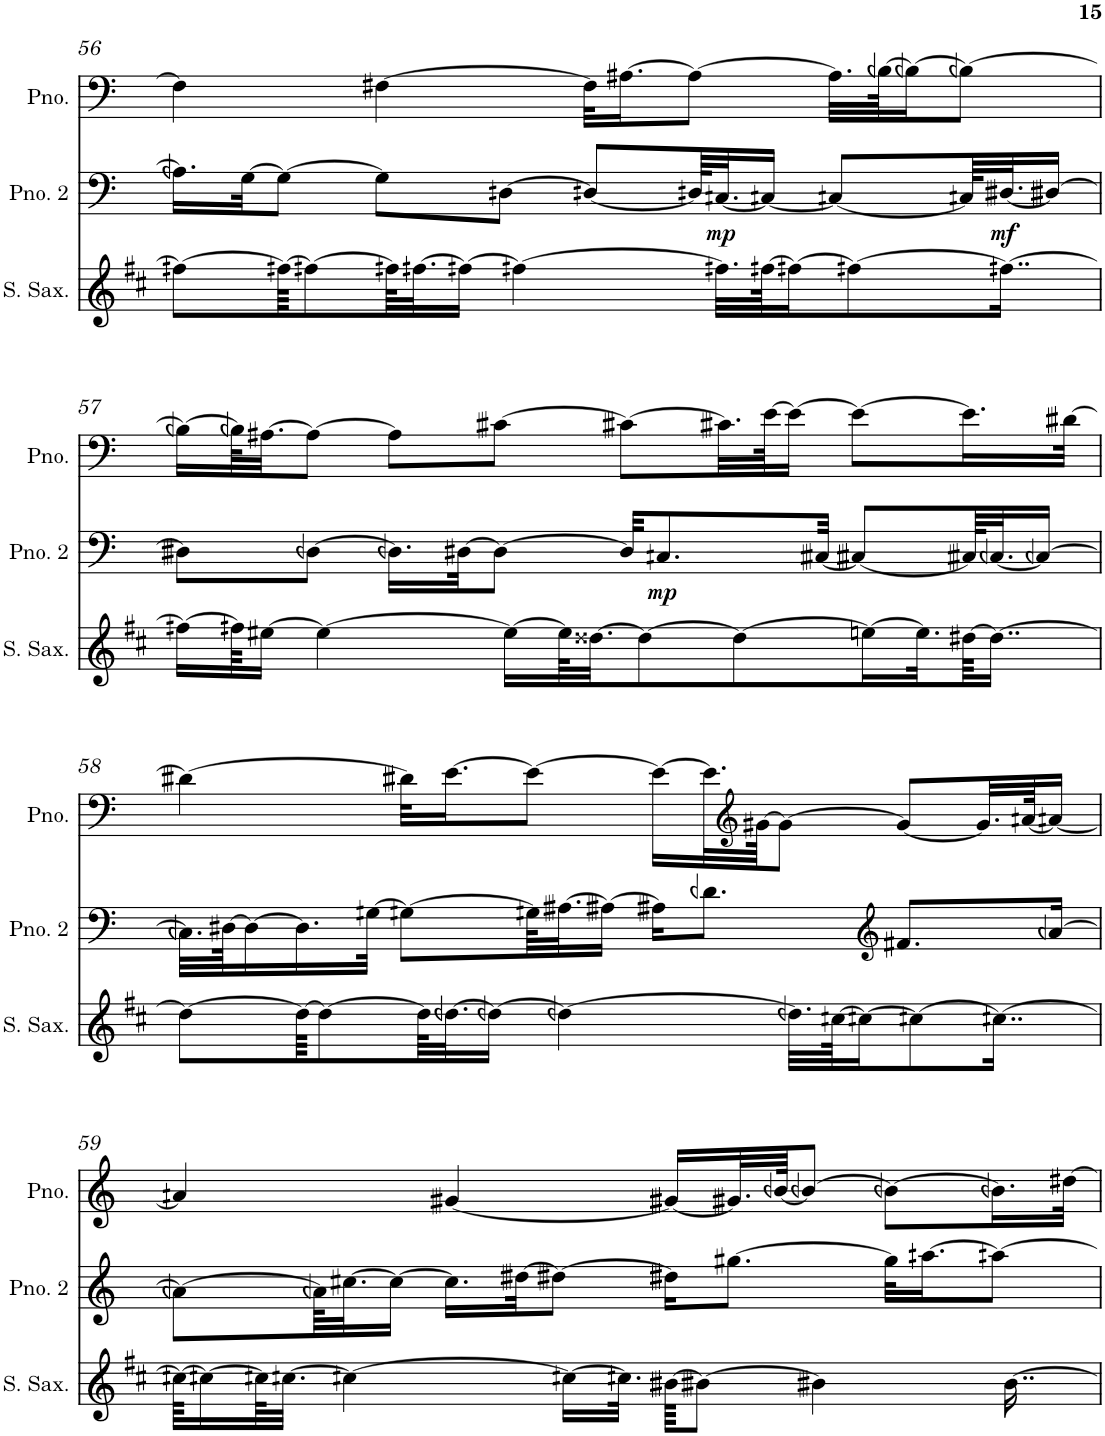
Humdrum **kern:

**kern	**kern	**dynam	**kern
*part3	*part2	*part2	*part1
*staff3	*staff2	*staff2	*staff1
*I"Soprano Saxophone	*I"Piano 2	*	*I"Piano
*I'S. Sax.	*I'Pno. 2	*	*I'Pno.
!!LO:PB:g=z
*clefG2	*clefF4	*	*clefF4
*Trd1c2	*	*	*
*k[f#c#]	*k[]	*	*k[]
*M4/4	*M4/4	*	*M4/4
=56	=56	=56	=56
8ffn\L_	16.An\LL]	.	4F\]
.	[32G\JK	.	.
64ffn\KKK_	8G\J_	.	.
8ffn\_	.	.	.
.	8G\L]	.	[4F#X\
64ffn\KLL]	.	.	.
[32.ffn\J	.	.	.
16ffn\JJ_	.	.	.
.	[8Dn\J	.	.
4ffn\_	.	.	.
.	8Dn/L_	.	32F#\KLL]
.	.	.	[16.A#X\J
.	64Dn/KLL]	.	8A#\J_
!	!	!LO:DY:b	!
32.ffn\LLL]	[32.Cn/J	mp	.
[64ffn\JK	16Cn/JJ_	.	.
16ffn\J_	.	.	.
.	8Cn/L_	.	32.A#\LLL]
8ffn\_	.	.	.
.	.	.	[64Bn\JK
.	.	.	16Bn\J_
.	64Cn/KLL]	.	8Bn\J_
!	!	!LO:DY:b	!
16..ffn\Jk_	[32.Dn/J	mf	.
.	16Dn/JJ_	.	.
!!LO:LB:g=z
=57	=57	=57	=57
16ffn\LL_	8Dn\L]	.	16Bn\LL_
64ffn\KK]	.	.	64Bn\KL]
[16ee#X\JJ	.	.	[32.A#X\JJ
.	[8Dn\J	.	8A#\J_
4ee#\_	.	.	.
.	16.Dn\LL]	.	8A#\L]
.	[32D#X\JK	.	.
.	8D#\J_	.	[8cn\J
16ee#\LL_	.	.	.
64ee#\KL]	.	.	.
[32.dd##X\JJ	.	.	.
.	32D#/KKL]	.	8cn\L_
8dd##\_	.	.	.
!	!	!LO:DY:b	!
.	8.Cn/	mp	.
.	.	.	32.cn\LL]
8dd##\_	.	.	.
.	.	.	[64e\JK
.	.	.	16e\JJ_
.	[32Cn/Jkk	.	.
.	8Cn/L_	.	8e\L_
16een\L_	.	.	.
32.ee\L]	.	.	.
[64dd#X\JK	64Cn/KLL]	.	16.e\L]
16..dd#\JJ_	[32.Cn/J	.	.
.	16Cn/JJ_	.	.
.	.	.	[32dn\JJk
!!LO:LB:g=z
=58	=58	=58	=58
8dd#\L_	32.Cn\LLL]	.	4dn\_
.	[64D#X\JK	.	.
.	16D#\_	.	.
64dd#\KKK_	16.D#\]	.	.
8dd#\_	.	.	.
.	[32Gn\JJk	.	.
.	8Gn\L_	.	32dn\KLL]
64dd#\KLL]	.	.	.
[32.ddn\J	.	.	[16.e\J
16ddn\JJ_	.	.	.
.	64Gn\KLL]	.	8e\J_
4ddn\_	[32.An\J	.	.
.	16An\JJ_	.	.
.	16An\KL]	.	16e\LL_
.	8.dn\J	.	32.e\L]
*	*	*	*clefG2
.	.	.	[64g#X\JJK
.	.	.	8g#\J_
32.ddn\LLL]	.	.	.
[64ccn\JK	.	.	.
16ccn\J_	.	.	.
*	*clefG2	*	*
.	8.f#X/L	.	8g#/L_
8ccn\_	.	.	.
.	.	.	32.g#/LL]
16..ccn\Jk_	.	.	.
.	.	.	[64an/JK
.	[16an/Jk	.	16an/JJ_
!!LO:LB:g=z
=59	=59	=59	=59
64ccn\KKLL_	8an\L_	.	4an/]
16ccn\_	.	.	.
64ccn\KL]	.	.	.
[32.ccn\JJJ	.	.	.
.	64an\KLL]	.	.
4ccn\_	[32.cc#X\J	.	.
.	16cc#\JJ_	.	.
.	16.cc#\LL]	.	[4gn/
.	[32ddn\JK	.	.
.	8ddn\J_	.	.
16ccn\LL_	.	.	.
32.ccn\JJk]	.	.	.
[64bn\KKKL	16ddn\KL]	.	16gn/LL_
8bn\J_	.	.	.
.	[8.gg#X\J	.	32.gn/L]
.	.	.	[64bn/JJK
.	.	.	8bn/J_
4bn\]	.	.	.
.	32gg#\KLL]	.	8bn\L_
.	[16.aan\J	.	.
.	8aan\J_	.	16.bn\L]
[16..b\	.	.	.
.	.	.	[32dd#X\JJk
=	=	=	=
*-	*-	*-	*-
